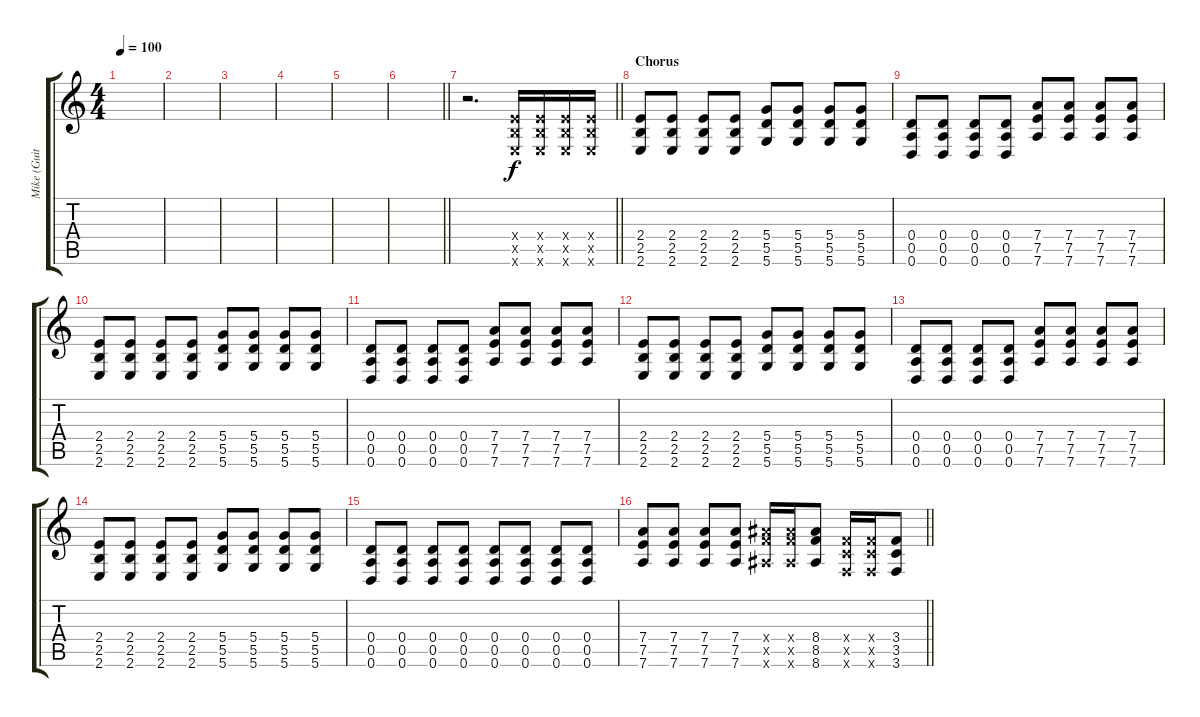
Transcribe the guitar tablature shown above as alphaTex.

\track ("Mike (Guitar)" "Mike (Guit") {instrument distortionguitar}
\staff {score tabs}
\tuning (E4 B3 G3 D3 A2 D2) {hide}
\ts (4 4)
\tempo 100
\clef g2
\ks c
|
|
|
|
|
\barLineRight lightlight
|
\barLineRight lightlight
r.2{d} (2.4{x} 2.5{x} 2.6{x}).16 (2.4{x} 2.5{x} 2.6{x}).16 (2.4{x} 2.5{x} 2.6{x}).16 (2.4{x} 2.5{x} 2.6{x}).16 |
\section ("" "Chorus")
(2.4 2.5 2.6).8 (2.4 2.5 2.6).8 (2.4 2.5 2.6).8 (2.4 2.5 2.6).8 (5.4 5.5 5.6).8 (5.4 5.5 5.6).8 (5.4 5.5 5.6).8 (5.4 5.5 5.6).8 |
(0.4 0.5 0.6).8 (0.4 0.5 0.6).8 (0.4 0.5 0.6).8 (0.4 0.5 0.6).8 (7.4 7.5 7.6).8 (7.4 7.5 7.6).8 (7.4 7.5 7.6).8 (7.4 7.5 7.6).8 |
(2.4 2.5 2.6).8 (2.4 2.5 2.6).8 (2.4 2.5 2.6).8 (2.4 2.5 2.6).8 (5.4 5.5 5.6).8 (5.4 5.5 5.6).8 (5.4 5.5 5.6).8 (5.4 5.5 5.6).8 |
(0.4 0.5 0.6).8 (0.4 0.5 0.6).8 (0.4 0.5 0.6).8 (0.4 0.5 0.6).8 (7.4 7.5 7.6).8 (7.4 7.5 7.6).8 (7.4 7.5 7.6).8 (7.4 7.5 7.6).8 |
(2.4 2.5 2.6).8 (2.4 2.5 2.6).8 (2.4 2.5 2.6).8 (2.4 2.5 2.6).8 (5.4 5.5 5.6).8 (5.4 5.5 5.6).8 (5.4 5.5 5.6).8 (5.4 5.5 5.6).8 |
(0.4 0.5 0.6).8 (0.4 0.5 0.6).8 (0.4 0.5 0.6).8 (0.4 0.5 0.6).8 (7.4 7.5 7.6).8 (7.4 7.5 7.6).8 (7.4 7.5 7.6).8 (7.4 7.5 7.6).8 |
(2.4 2.5 2.6).8 (2.4 2.5 2.6).8 (2.4 2.5 2.6).8 (2.4 2.5 2.6).8 (5.4 5.5 5.6).8 (5.4 5.5 5.6).8 (5.4 5.5 5.6).8 (5.4 5.5 5.6).8 |
(0.4 0.5 0.6).8 (0.4 0.5 0.6).8 (0.4 0.5 0.6).8 (0.4 0.5 0.6).8 (0.4 0.5 0.6).8 (0.4 0.5 0.6).8 (0.4 0.5 0.6).8 (0.4 0.5 0.6).8 |
\barLineRight lightlight
(7.4 7.5 7.6).8 (7.4 7.5 7.6).8 (7.4 7.5 7.6).8 (7.4 7.5 7.6).8 (8.4{x} 8.5{x} 8.6{x}).16 (8.4{x} 8.5{x} 8.6{x}).16 (8.4 8.5 8.6).8 (3.4{x} 3.5{x} 3.6{x}).16 (3.4{x} 3.5{x} 3.6{x}).16 (3.4 3.5 3.6).8
